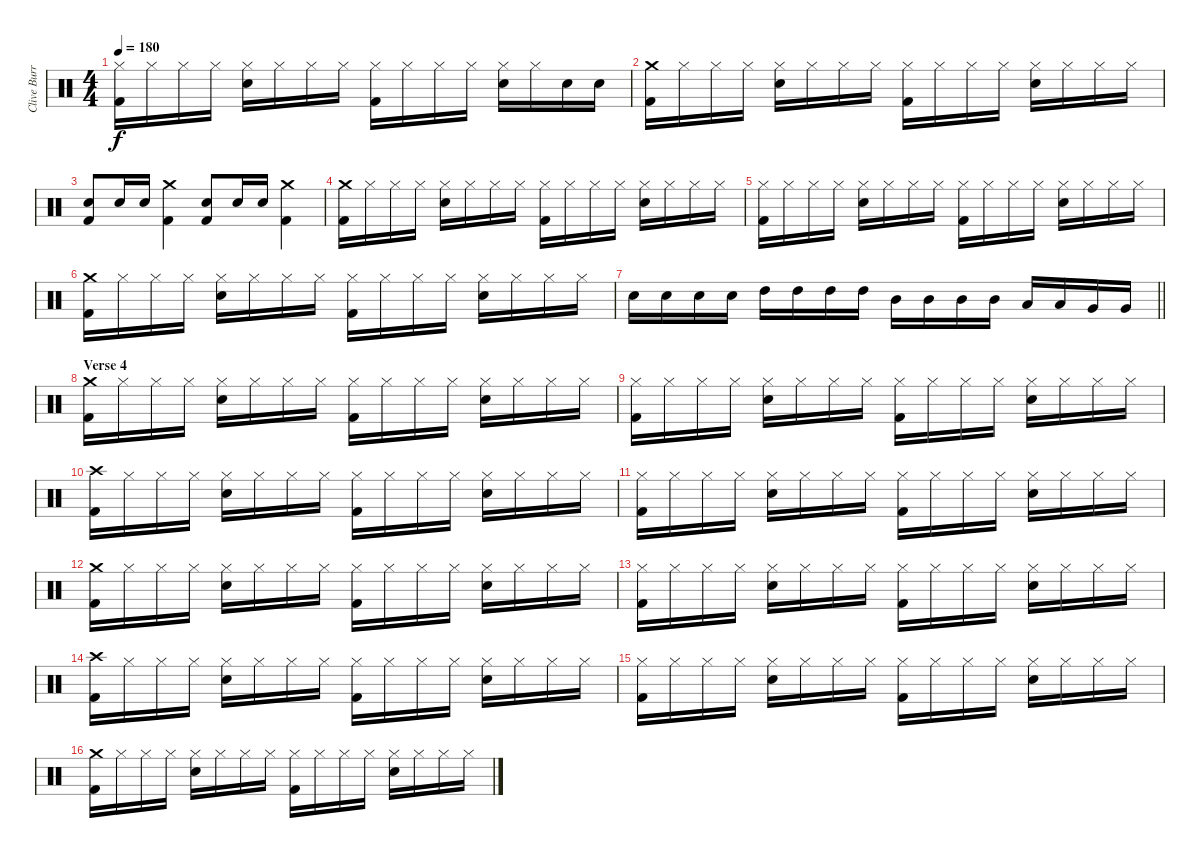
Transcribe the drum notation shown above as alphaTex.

\track ("Clive Burr" "Clive Burr") {instrument percussion}
\staff {score}
\articulation defaults
\ts (4 4)
\tempo 180
\clef neutral
\ks c
("Hi-Hat (closed)" "Kick (hit) 2").16{dy f} "Hi-Hat (closed)".16 "Hi-Hat (closed)".16 "Hi-Hat (closed)".16 ("Hi-Hat (closed)" "Electric Snare (hit)").16 "Hi-Hat (closed)".16 "Hi-Hat (closed)".16 "Hi-Hat (closed)".16 ("Hi-Hat (closed)" "Kick (hit) 2").16 "Hi-Hat (closed)".16 "Hi-Hat (closed)".16 "Hi-Hat (closed)".16 ("Hi-Hat (closed)" "Electric Snare (hit)").16 "Hi-Hat (closed)".16 "Electric Snare (hit)".16 "Electric Snare (hit)".16 |
("Crash medium (hit)" "Kick (hit) 2").16 "Hi-Hat (closed)".16 "Hi-Hat (closed)".16 "Hi-Hat (closed)".16 ("Hi-Hat (closed)" "Electric Snare (hit)").16 "Hi-Hat (closed)".16 "Hi-Hat (closed)".16 "Hi-Hat (closed)".16 ("Hi-Hat (closed)" "Kick (hit) 2").16 "Hi-Hat (closed)".16 "Hi-Hat (closed)".16 "Hi-Hat (closed)".16 ("Hi-Hat (closed)" "Electric Snare (hit)").16 "Hi-Hat (closed)".16 "Hi-Hat (closed)".16 "Hi-Hat (closed)".16 |
("Electric Snare (hit)" "Kick (hit) 2").8 "Electric Snare (hit)".16 "Electric Snare (hit)".16 ("Crash medium (hit)" "Kick (hit) 2").4 ("Electric Snare (hit)" "Kick (hit) 2").8 "Electric Snare (hit)".16 "Electric Snare (hit)".16 ("Crash medium (hit)" "Kick (hit) 2").4 |
("Crash medium (hit)" "Kick (hit) 2").16 "Hi-Hat (closed)".16 "Hi-Hat (closed)".16 "Hi-Hat (closed)".16 ("Hi-Hat (closed)" "Electric Snare (hit)").16 "Hi-Hat (closed)".16 "Hi-Hat (closed)".16 "Hi-Hat (closed)".16 ("Hi-Hat (closed)" "Kick (hit) 2").16 "Hi-Hat (closed)".16 "Hi-Hat (closed)".16 "Hi-Hat (closed)".16 ("Hi-Hat (closed)" "Electric Snare (hit)").16 "Hi-Hat (closed)".16 "Hi-Hat (closed)".16 "Hi-Hat (closed)".16 |
("Hi-Hat (closed)" "Kick (hit) 2").16 "Hi-Hat (closed)".16 "Hi-Hat (closed)".16 "Hi-Hat (closed)".16 ("Hi-Hat (closed)" "Electric Snare (hit)").16 "Hi-Hat (closed)".16 "Hi-Hat (closed)".16 "Hi-Hat (closed)".16 ("Hi-Hat (closed)" "Kick (hit) 2").16 "Hi-Hat (closed)".16 "Hi-Hat (closed)".16 "Hi-Hat (closed)".16 ("Hi-Hat (closed)" "Electric Snare (hit)").16 "Hi-Hat (closed)".16 "Hi-Hat (closed)".16 "Hi-Hat (closed)".16 |
("Crash medium (hit)" "Kick (hit) 2").16 "Hi-Hat (closed)".16 "Hi-Hat (closed)".16 "Hi-Hat (closed)".16 ("Hi-Hat (closed)" "Electric Snare (hit)").16 "Hi-Hat (closed)".16 "Hi-Hat (closed)".16 "Hi-Hat (closed)".16 ("Hi-Hat (closed)" "Kick (hit) 2").16 "Hi-Hat (closed)".16 "Hi-Hat (closed)".16 "Hi-Hat (closed)".16 ("Hi-Hat (closed)" "Electric Snare (hit)").16 "Hi-Hat (closed)".16 "Hi-Hat (closed)".16 "Hi-Hat (closed)".16 |
\barLineRight lightlight "Electric Snare (hit)".16 "Electric Snare (hit)".16 "Electric Snare (hit)".16 "Electric Snare (hit)".16 "High Tom (hit)".16 "High Tom (hit)".16 "High Tom (hit)".16 "High Tom (hit)".16 "Mid Tom (hit)".16 "Mid Tom (hit)".16 "Mid Tom (hit)".16 "Mid Tom (hit)".16 "Low Tom (hit)".16 "Low Tom (hit)".16 "Very Low Tom (hit)".16 "Very Low Tom (hit)".16
|
\section ("" "Verse 4")
("Crash medium (hit)" "Kick (hit) 2").16 "Hi-Hat (closed)".16 "Hi-Hat (closed)".16 "Hi-Hat (closed)".16 ("Hi-Hat (closed)" "Electric Snare (hit)").16 "Hi-Hat (closed)".16 "Hi-Hat (closed)".16 "Hi-Hat (closed)".16 ("Hi-Hat (closed)" "Kick (hit) 2").16 "Hi-Hat (closed)".16 "Hi-Hat (closed)".16 "Hi-Hat (closed)".16 ("Hi-Hat (closed)" "Electric Snare (hit)").16 "Hi-Hat (closed)".16 "Hi-Hat (closed)".16 "Hi-Hat (closed)".16 |
("Hi-Hat (closed)" "Kick (hit) 2").16 "Hi-Hat (closed)".16 "Hi-Hat (closed)".16 "Hi-Hat (closed)".16 ("Hi-Hat (closed)" "Electric Snare (hit)").16 "Hi-Hat (closed)".16 "Hi-Hat (closed)".16 "Hi-Hat (closed)".16 ("Hi-Hat (closed)" "Kick (hit) 2").16 "Hi-Hat (closed)".16 "Hi-Hat (closed)".16 "Hi-Hat (closed)".16 ("Hi-Hat (closed)" "Electric Snare (hit)").16 "Hi-Hat (closed)".16 "Hi-Hat (closed)".16 "Hi-Hat (closed)".16 |
("Crash high (hit)" "Kick (hit) 2").16 "Hi-Hat (closed)".16 "Hi-Hat (closed)".16 "Hi-Hat (closed)".16 ("Hi-Hat (closed)" "Electric Snare (hit)").16 "Hi-Hat (closed)".16 "Hi-Hat (closed)".16 "Hi-Hat (closed)".16 ("Hi-Hat (closed)" "Kick (hit) 2").16 "Hi-Hat (closed)".16 "Hi-Hat (closed)".16 "Hi-Hat (closed)".16 ("Hi-Hat (closed)" "Electric Snare (hit)").16 "Hi-Hat (closed)".16 "Hi-Hat (closed)".16 "Hi-Hat (closed)".16 |
("Hi-Hat (closed)" "Kick (hit) 2").16 "Hi-Hat (closed)".16 "Hi-Hat (closed)".16 "Hi-Hat (closed)".16 ("Hi-Hat (closed)" "Electric Snare (hit)").16 "Hi-Hat (closed)".16 "Hi-Hat (closed)".16 "Hi-Hat (closed)".16 ("Hi-Hat (closed)" "Kick (hit) 2").16 "Hi-Hat (closed)".16 "Hi-Hat (closed)".16 "Hi-Hat (closed)".16 ("Hi-Hat (closed)" "Electric Snare (hit)").16 "Hi-Hat (closed)".16 "Hi-Hat (closed)".16 "Hi-Hat (closed)".16 |
("Crash medium (hit)" "Kick (hit) 2").16 "Hi-Hat (closed)".16 "Hi-Hat (closed)".16 "Hi-Hat (closed)".16 ("Hi-Hat (closed)" "Electric Snare (hit)").16 "Hi-Hat (closed)".16 "Hi-Hat (closed)".16 "Hi-Hat (closed)".16 ("Hi-Hat (closed)" "Kick (hit) 2").16 "Hi-Hat (closed)".16 "Hi-Hat (closed)".16 "Hi-Hat (closed)".16 ("Hi-Hat (closed)" "Electric Snare (hit)").16 "Hi-Hat (closed)".16 "Hi-Hat (closed)".16 "Hi-Hat (closed)".16 |
("Hi-Hat (closed)" "Kick (hit) 2").16 "Hi-Hat (closed)".16 "Hi-Hat (closed)".16 "Hi-Hat (closed)".16 ("Hi-Hat (closed)" "Electric Snare (hit)").16 "Hi-Hat (closed)".16 "Hi-Hat (closed)".16 "Hi-Hat (closed)".16 ("Hi-Hat (closed)" "Kick (hit) 2").16 "Hi-Hat (closed)".16 "Hi-Hat (closed)".16 "Hi-Hat (closed)".16 ("Hi-Hat (closed)" "Electric Snare (hit)").16 "Hi-Hat (closed)".16 "Hi-Hat (closed)".16 "Hi-Hat (closed)".16 |
("Crash high (hit)" "Kick (hit) 2").16 "Hi-Hat (closed)".16 "Hi-Hat (closed)".16 "Hi-Hat (closed)".16 ("Hi-Hat (closed)" "Electric Snare (hit)").16 "Hi-Hat (closed)".16 "Hi-Hat (closed)".16 "Hi-Hat (closed)".16 ("Hi-Hat (closed)" "Kick (hit) 2").16 "Hi-Hat (closed)".16 "Hi-Hat (closed)".16 "Hi-Hat (closed)".16 ("Hi-Hat (closed)" "Electric Snare (hit)").16 "Hi-Hat (closed)".16 "Hi-Hat (closed)".16 "Hi-Hat (closed)".16 |
("Hi-Hat (closed)" "Kick (hit) 2").16 "Hi-Hat (closed)".16 "Hi-Hat (closed)".16 "Hi-Hat (closed)".16 ("Hi-Hat (closed)" "Electric Snare (hit)").16 "Hi-Hat (closed)".16 "Hi-Hat (closed)".16 "Hi-Hat (closed)".16 ("Hi-Hat (closed)" "Kick (hit) 2").16 "Hi-Hat (closed)".16 "Hi-Hat (closed)".16 "Hi-Hat (closed)".16 ("Hi-Hat (closed)" "Electric Snare (hit)").16 "Hi-Hat (closed)".16 "Hi-Hat (closed)".16 "Hi-Hat (closed)".16 |
("Crash medium (hit)" "Kick (hit) 2").16 "Hi-Hat (closed)".16 "Hi-Hat (closed)".16 "Hi-Hat (closed)".16 ("Hi-Hat (closed)" "Electric Snare (hit)").16 "Hi-Hat (closed)".16 "Hi-Hat (closed)".16 "Hi-Hat (closed)".16 ("Hi-Hat (closed)" "Kick (hit) 2").16 "Hi-Hat (closed)".16 "Hi-Hat (closed)".16 "Hi-Hat (closed)".16 ("Hi-Hat (closed)" "Electric Snare (hit)").16 "Hi-Hat (closed)".16 "Hi-Hat (closed)".16 "Hi-Hat (closed)".16
